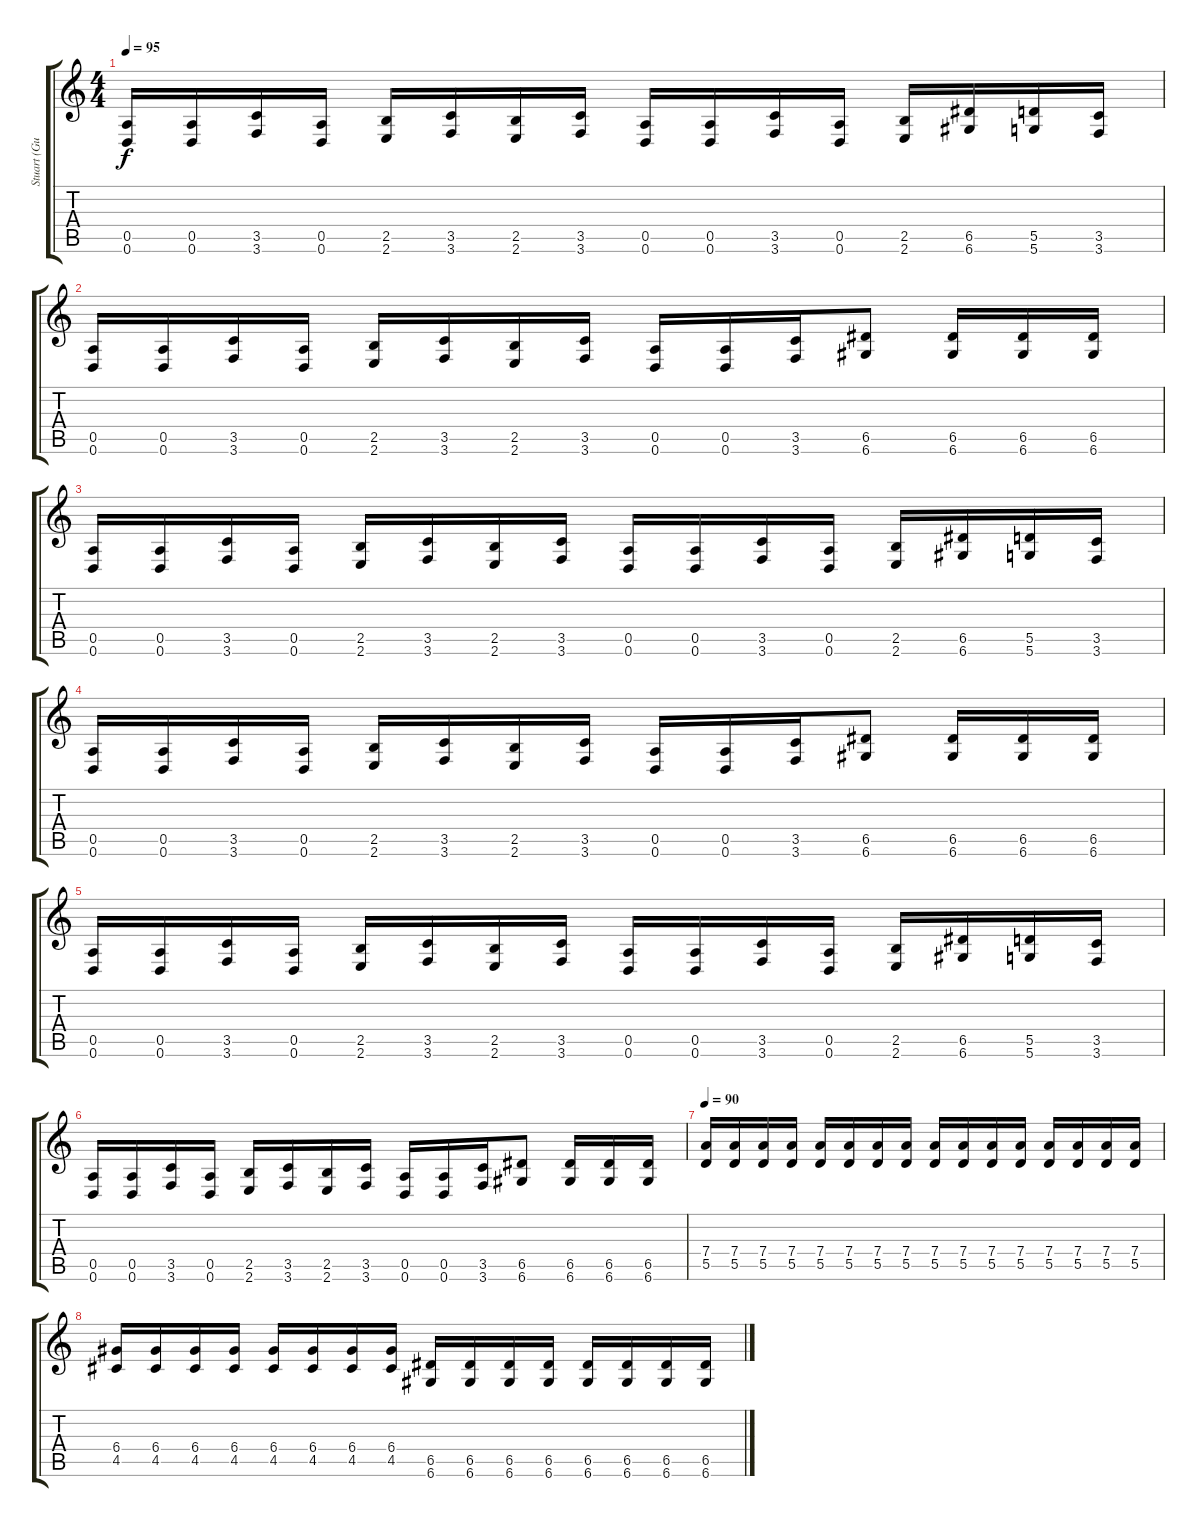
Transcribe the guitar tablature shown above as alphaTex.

\track ("Stuart (Guitar)" "Stuart (Gu") {instrument overdrivenguitar}
\staff {score tabs}
\tuning (E4 B3 G3 D3 A2 D2) {hide}
\ts (4 4)
\tempo 95
\clef g2
\ks c
(0.5 0.6).16{dy f} (0.5 0.6).16 (3.5 3.6).16 (0.5 0.6).16 (2.5 2.6).16 (3.5 3.6).16 (2.5 2.6).16 (3.5 3.6).16 (0.5 0.6).16 (0.5 0.6).16 (3.5 3.6).16 (0.5 0.6).16 (2.5 2.6).16 (6.5 6.6).16 (5.5 5.6).16 (3.5 3.6).16 |
(0.5 0.6).16 (0.5 0.6).16 (3.5 3.6).16 (0.5 0.6).16 (2.5 2.6).16 (3.5 3.6).16 (2.5 2.6).16 (3.5 3.6).16 (0.5 0.6).16 (0.5 0.6).16 (3.5 3.6).16 (6.5 6.6).8 (6.5 6.6).16 (6.5 6.6).16 (6.5 6.6).16 |
(0.5 0.6).16 (0.5 0.6).16 (3.5 3.6).16 (0.5 0.6).16 (2.5 2.6).16 (3.5 3.6).16 (2.5 2.6).16 (3.5 3.6).16 (0.5 0.6).16 (0.5 0.6).16 (3.5 3.6).16 (0.5 0.6).16 (2.5 2.6).16 (6.5 6.6).16 (5.5 5.6).16 (3.5 3.6).16 |
(0.5 0.6).16 (0.5 0.6).16 (3.5 3.6).16 (0.5 0.6).16 (2.5 2.6).16 (3.5 3.6).16 (2.5 2.6).16 (3.5 3.6).16 (0.5 0.6).16 (0.5 0.6).16 (3.5 3.6).16 (6.5 6.6).8 (6.5 6.6).16 (6.5 6.6).16 (6.5 6.6).16 |
(0.5 0.6).16 (0.5 0.6).16 (3.5 3.6).16 (0.5 0.6).16 (2.5 2.6).16 (3.5 3.6).16 (2.5 2.6).16 (3.5 3.6).16 (0.5 0.6).16 (0.5 0.6).16 (3.5 3.6).16 (0.5 0.6).16 (2.5 2.6).16 (6.5 6.6).16 (5.5 5.6).16 (3.5 3.6).16 |
(0.5 0.6).16 (0.5 0.6).16 (3.5 3.6).16 (0.5 0.6).16 (2.5 2.6).16 (3.5 3.6).16 (2.5 2.6).16 (3.5 3.6).16 (0.5 0.6).16 (0.5 0.6).16 (3.5 3.6).16 (6.5 6.6).8 (6.5 6.6).16 (6.5 6.6).16 (6.5 6.6).16 |
\tempo 90
(7.4 5.5).16 (7.4 5.5).16 (7.4 5.5).16 (7.4 5.5).16 (7.4 5.5).16 (7.4 5.5).16 (7.4 5.5).16 (7.4 5.5).16 (7.4 5.5).16 (7.4 5.5).16 (7.4 5.5).16 (7.4 5.5).16 (7.4 5.5).16 (7.4 5.5).16 (7.4 5.5).16 (7.4 5.5).16 |
(6.4 4.5).16 (6.4 4.5).16 (6.4 4.5).16 (6.4 4.5).16 (6.4 4.5).16 (6.4 4.5).16 (6.4 4.5).16 (6.4 4.5).16 (6.5 6.6).16 (6.5 6.6).16 (6.5 6.6).16 (6.5 6.6).16 (6.5 6.6).16 (6.5 6.6).16 (6.5 6.6).16 (6.5 6.6).16
